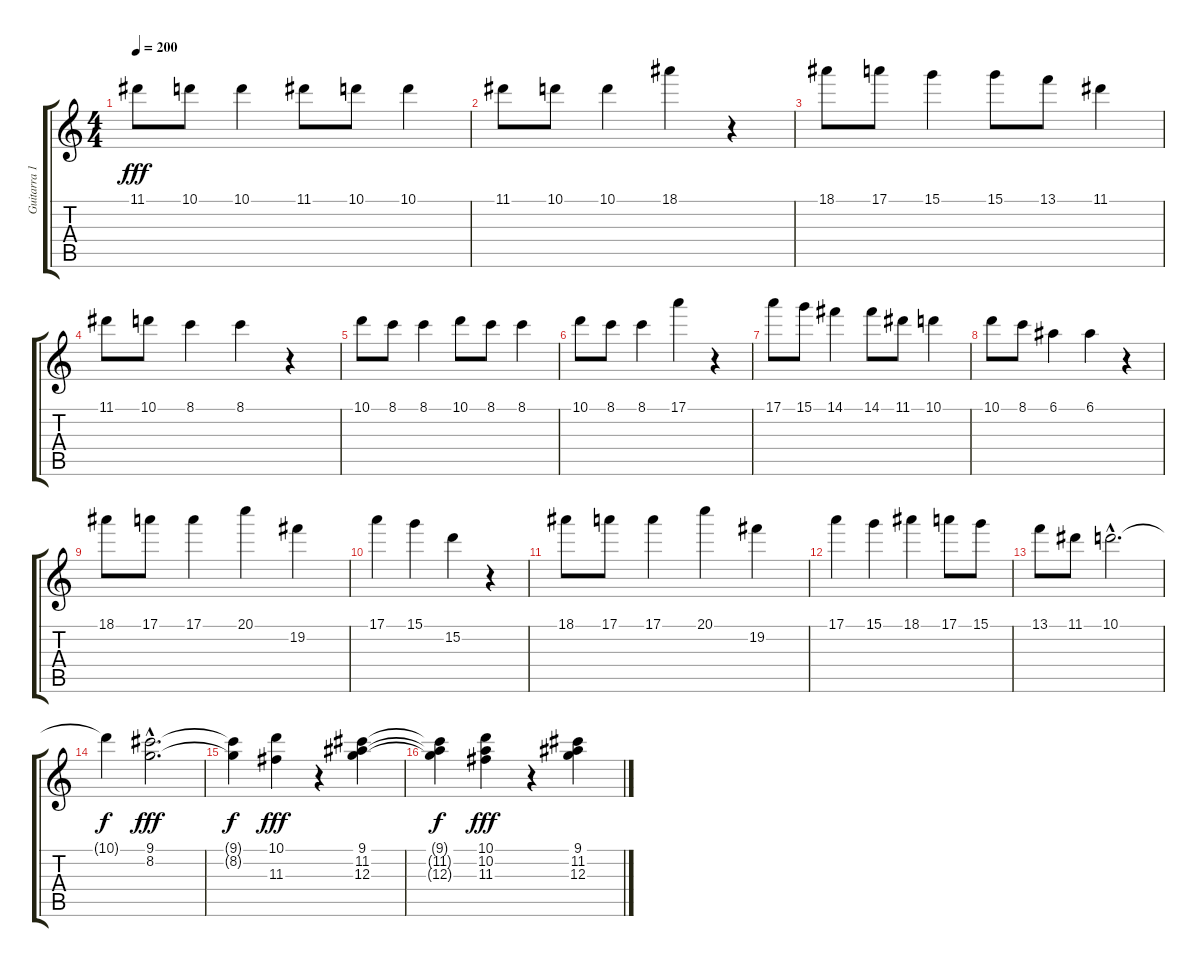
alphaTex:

\track ("Guitarra 1(solista)" "Guitarra 1") {instrument distortionguitar}
\staff {score tabs}
\tuning (E4 B3 G3 D3 A2 E2) {hide}
\ts (4 4)
\tempo 200
\clef g2
\ks c
11.1.8{dy fff instrument distortionguitar} 10.1.8 10.1.4 11.1.8 10.1.8 10.1.4 |
11.1.8 10.1.8 10.1.4 18.1.4 r.4 |
18.1.8 17.1.8 15.1.4 15.1.8 13.1.8 11.1.4 |
11.1.8 10.1.8 8.1.4 8.1.4 r.4 |
10.1.8 8.1.8 8.1.4 10.1.8 8.1.8 8.1.4 |
10.1.8 8.1.8 8.1.4 17.1.4 r.4 |
17.1.8 15.1.8 14.1.4 14.1.8 11.1.8 10.1.4 |
10.1.8 8.1.8 6.1.4 6.1.4 r.4 |
18.1.8 17.1.8 17.1.4 20.1.4 19.2.4 |
17.1.4 15.1.4 15.2.4 r.4 |
18.1.8 17.1.8 17.1.4 20.1.4 19.2.4 |
17.1.4 15.1.4 18.1.4 17.1.8 15.1.8 |
13.1.8 11.1.8 10.1{hac}.2{d} |
10.1{t}.4{dy f} (9.1{hac} 8.2{hac}).2{d dy fff} |
(9.1{t} 8.2{t}).4{dy f} (10.1 11.3).4{dy fff} r.4 (9.1 11.2 12.3).4 |
(9.1{t} 11.2{t} 12.3{t}).4{dy f} (10.1 10.2 11.3).4{dy fff} r.4 (9.1 11.2 12.3).4
